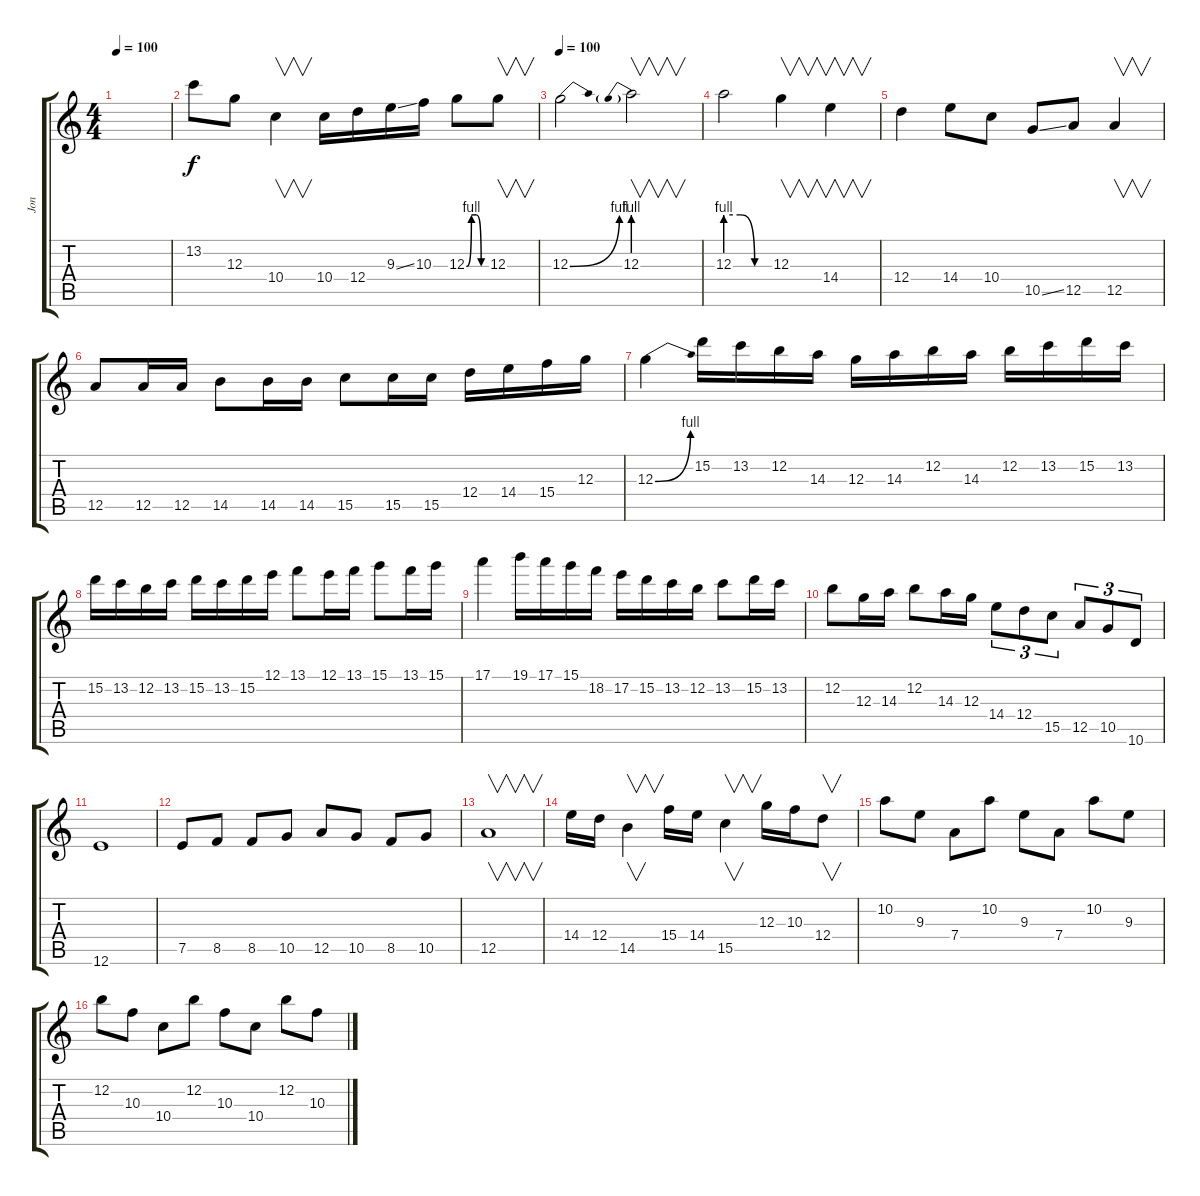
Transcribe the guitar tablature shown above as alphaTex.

\track ("Jon" "Jon") {instrument distortionguitar}
\staff {score tabs}
\tuning (E4 B3 G3 D3 A2 E2) {hide}
\ts (4 4)
\tempo 100
\clef g2
\ks c
|
13.2.8{volume 13 instrument distortionguitar} 12.3.8 10.4.4{v} 10.4.16 12.4.16 9.3{ss}.16 10.3.16 12.3{be (custom 0 0 15 4 30 4 45 0 60 0)}.8 12.3.8{v} |
\tempo 100
12.3{be (bend 0 0 60 4)}.2 12.3{be (prebend 0 4 60 4)}.2{v} |
12.3{be (custom 0 4 20 4 40 0 60 0)}.2 12.3.4{v} 14.4.4{v} |
12.4.4 14.4.8 10.4.8 10.5{ss}.8 12.5.8 12.5.4{v} |
12.5.8 12.5.16 12.5.16 14.5.8 14.5.16 14.5.16 15.5.8 15.5.16 15.5.16 12.4.16 14.4.16 15.4.16 12.3.16 |
12.3{be (bend 0 0 60 4)}.4 15.2.16 13.2.16 12.2.16 14.3.16 12.3.16 14.3.16 12.2.16 14.3.16 12.2.16 13.2.16 15.2.16 13.2.16 |
15.2.16 13.2.16 12.2.16 13.2.16 15.2.16 13.2.16 15.2.16 12.1.16 13.1.8 12.1.16 13.1.16 15.1.8 13.1.16 15.1.16 |
17.1.4 19.1.16 17.1.16 15.1.16 18.2.16 17.2.16 15.2.16 13.2.16 12.2.16 13.2.8 15.2.16 13.2.16 |
12.2.8 12.3.16 14.3.16 12.2.8 14.3.16 12.3.16 14.4.8{tu (3 2)} 12.4.8{tu (3 2)} 15.5.8{tu (3 2)} 12.5.8{tu (3 2)} 10.5.8{tu (3 2)} 10.6.8{tu (3 2)} |
12.6.1 |
7.5.8 8.5.8 8.5.8 10.5.8 12.5.8 10.5.8 8.5.8 10.5.8 |
12.5.1{v} |
14.4.16 12.4.16 14.5.4{v} 15.4.16 14.4.16 15.5.4{v} 12.3.16 10.3.16 12.4.8{v} |
10.2.8 9.3.8 7.4.8 10.2.8 9.3.8 7.4.8 10.2.8 9.3.8 |
12.2.8 10.3.8 10.4.8 12.2.8 10.3.8 10.4.8 12.2.8 10.3.8
